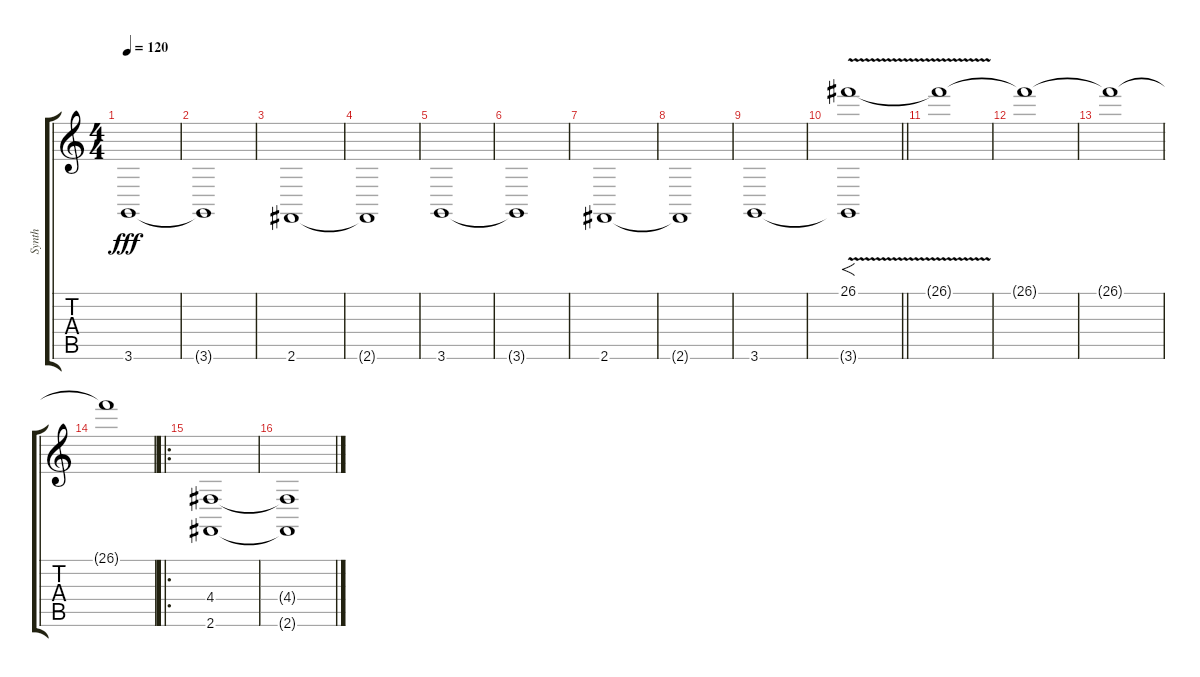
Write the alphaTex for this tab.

\track ("Synth" "Synth") {instrument flute}
\staff {score tabs}
\tuning (E4 B3 G3 D3 A2 E2) {hide}
\ts (4 4)
\tempo 120
\clef g2
\ks c
3.6.1{dy fff} |
3.6{t}.1 |
2.6.1 |
2.6{t}.1 |
3.6.1 |
3.6{t}.1 |
2.6.1 |
2.6{t}.1 |
3.6.1 |
\barLineRight lightlight
(26.1{v} 3.6{t}).1{f} |
\section ("" "")
26.1{t}.1 |
26.1{t}.1 |
26.1{t}.1 |
26.1{t}.1 |
\ro
(4.4 2.6).1 |
(4.4{t} 2.6{t}).1
